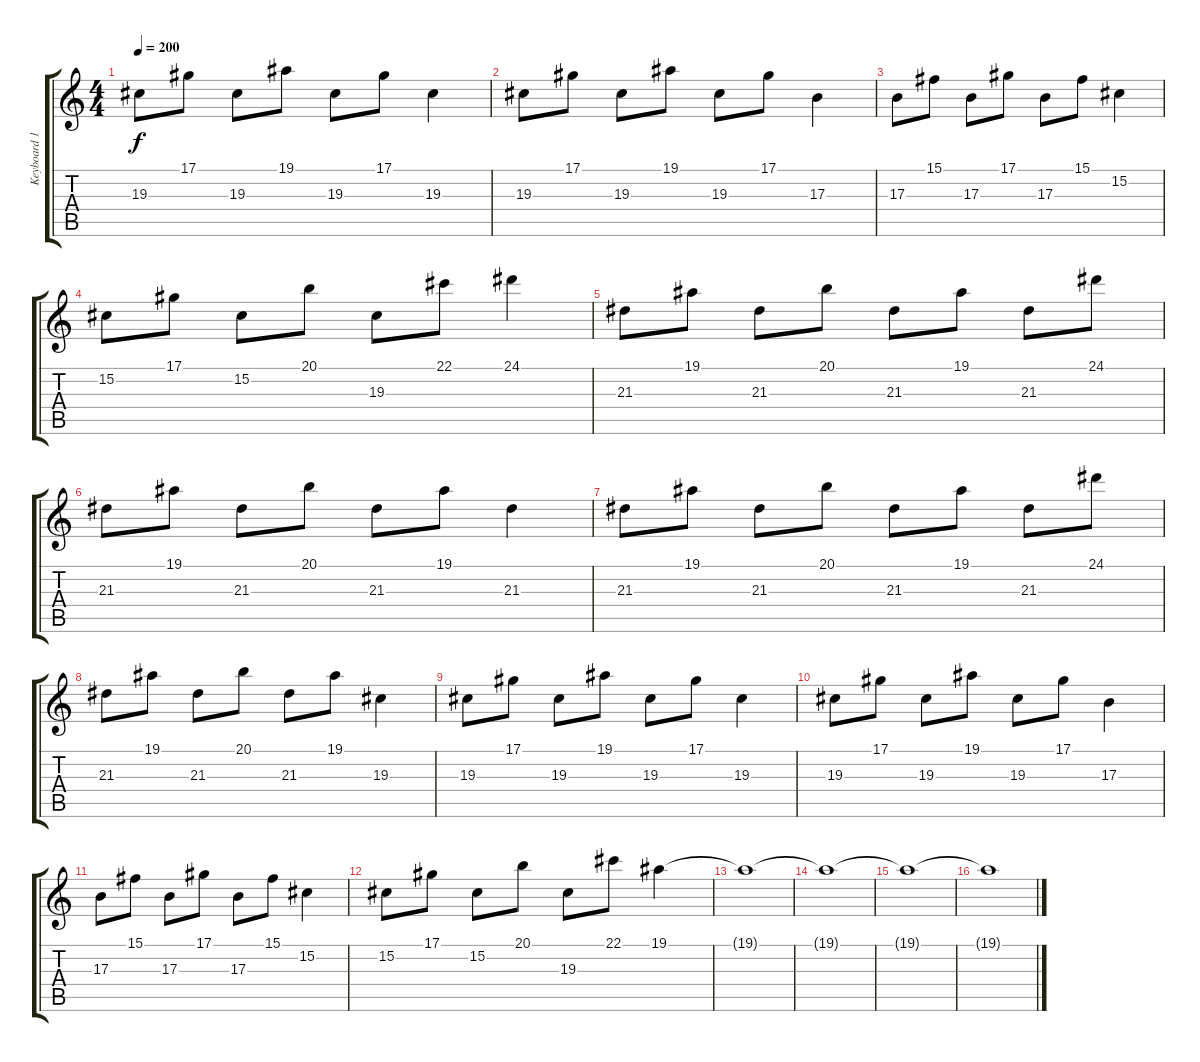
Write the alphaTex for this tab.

\track ("Keyboard 1" "Keyboard 1") {instrument fx5brightness}
\staff {score tabs}
\tuning (Eb4 Bb3 Gb3 Db3 Ab2 Eb2) {hide}
\ts (4 4)
\tempo 200
\clef g2
\ks c
19.3.8{dy f} 17.1.8 19.3.8 19.1.8 19.3.8 17.1.8 19.3.4 |
19.3.8 17.1.8 19.3.8 19.1.8 19.3.8 17.1.8 17.3.4 |
17.3.8 15.1.8 17.3.8 17.1.8 17.3.8 15.1.8 15.2.4 |
15.2.8 17.1.8 15.2.8 20.1.8 19.3.8 22.1.8 24.1.4 |
21.3.8 19.1.8 21.3.8 20.1.8 21.3.8 19.1.8 21.3.8 24.1.8 |
21.3.8 19.1.8 21.3.8 20.1.8 21.3.8 19.1.8 21.3.4 |
21.3.8 19.1.8 21.3.8 20.1.8 21.3.8 19.1.8 21.3.8 24.1.8 |
21.3.8 19.1.8 21.3.8 20.1.8 21.3.8 19.1.8 19.3.4 |
19.3.8 17.1.8 19.3.8 19.1.8 19.3.8 17.1.8 19.3.4 |
19.3.8 17.1.8 19.3.8 19.1.8 19.3.8 17.1.8 17.3.4 |
17.3.8 15.1.8 17.3.8 17.1.8 17.3.8 15.1.8 15.2.4 |
15.2.8 17.1.8 15.2.8 20.1.8 19.3.8 22.1.8 19.1.4 |
19.1{t}.1 |
19.1{t}.1 |
19.1{t}.1 |
19.1{t}.1
